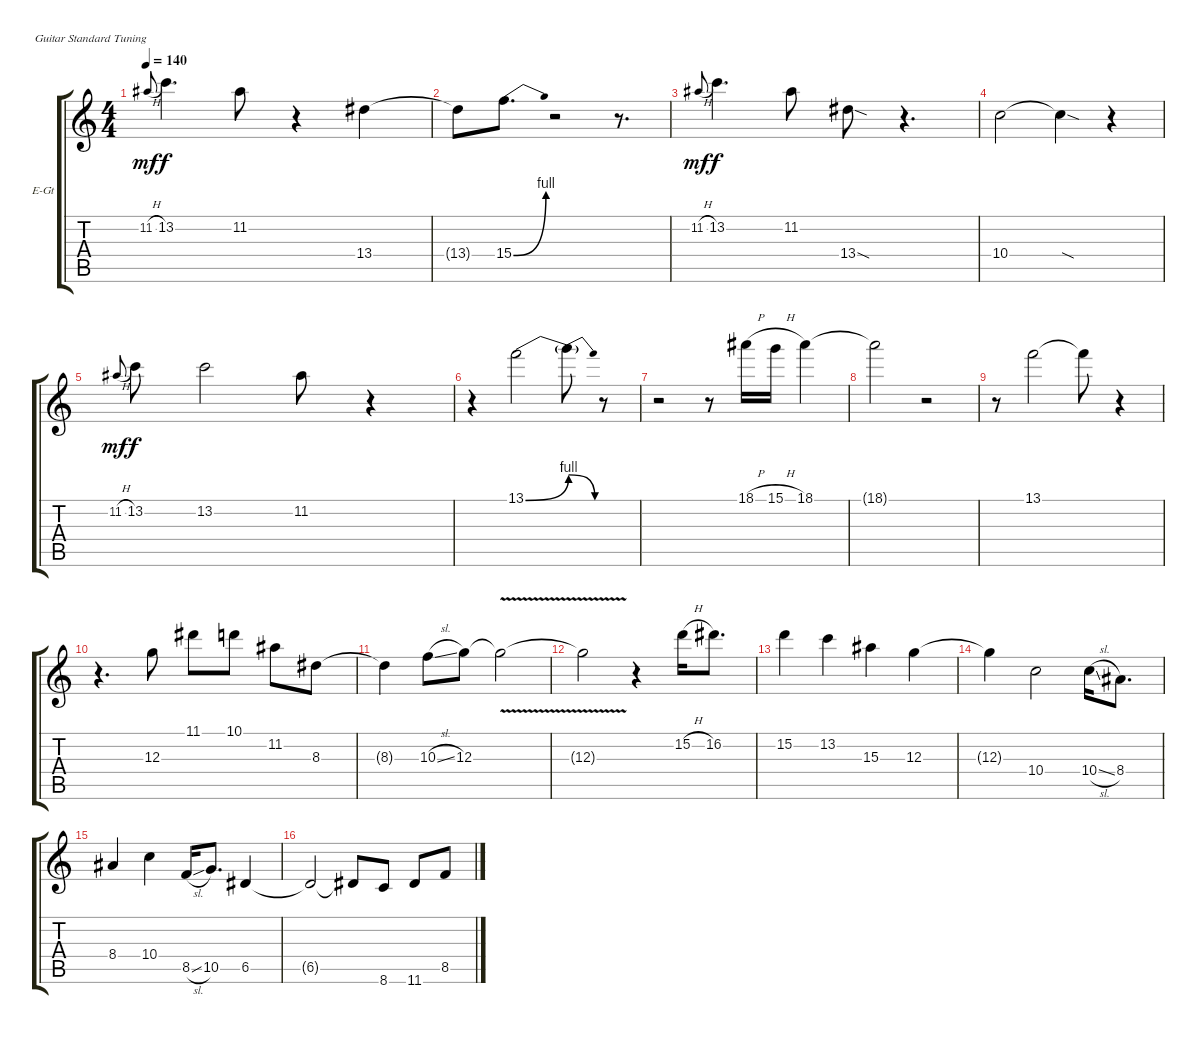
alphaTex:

\bracketExtendMode groupsimilarinstruments
\firstSystemTrackNameOrientation horizontal
\otherSystemsTrackNameOrientation horizontal
\track ("Lead" "E-Gt") {instrument overdrivenguitar}
\staff {score tabs}
\tuning (E4 B3 G3 D3 A2 E2)
\ts (4 4)
\tempo 140
\clef g2
\ks c
11.2{h}.8{gr onbeat dy mf} 13.2.4{d dy f} 11.2.8 r.4 13.4.4 |
13.4{t}.8 15.4{be (bend 0 0 60 4)}.8{d} r.2 r.8{d} |
11.2{h}.8{gr onbeat dy mf} 13.2.4{d dy f} 11.2.8 13.4{sod}.8 r.4{d} |
10.4.2 10.4{sod t}.4 r.4 |
11.2{h}.8{gr onbeat dy mf} 13.2.8{dy f} 13.2.2 11.2.8 r.4 |
r.4 13.1{be (bend 0 0 60 4)}.2 13.1{be (release 0 4 60 0) t}.8 r.8 |
r.2 r.8 18.1{h}.16 15.1{h}.16 18.1.4 |
18.1{t}.2 r.2 |
r.8 13.1.2 13.1{t}.8 r.4 |
r.4{d} 12.3.8 11.1.8 10.1.8 11.2.8 8.3.8 |
8.3{t}.4 10.3{sl}.8 12.3.8 12.3{v t}.2 |
12.3{v t}.2 r.4 15.2{h}.16 16.2.8{d} |
15.2.4 13.2.4 15.3.4 12.3.4 |
12.3{t}.4 10.4.2 10.4{sl}.16 8.4.8{d} |
8.4.4 10.4.4 8.5{sl}.16 10.5.8{d} 6.5.4 |
6.5{t}.2 6.5{t}.8 8.6.8 11.6.8 8.5.8
